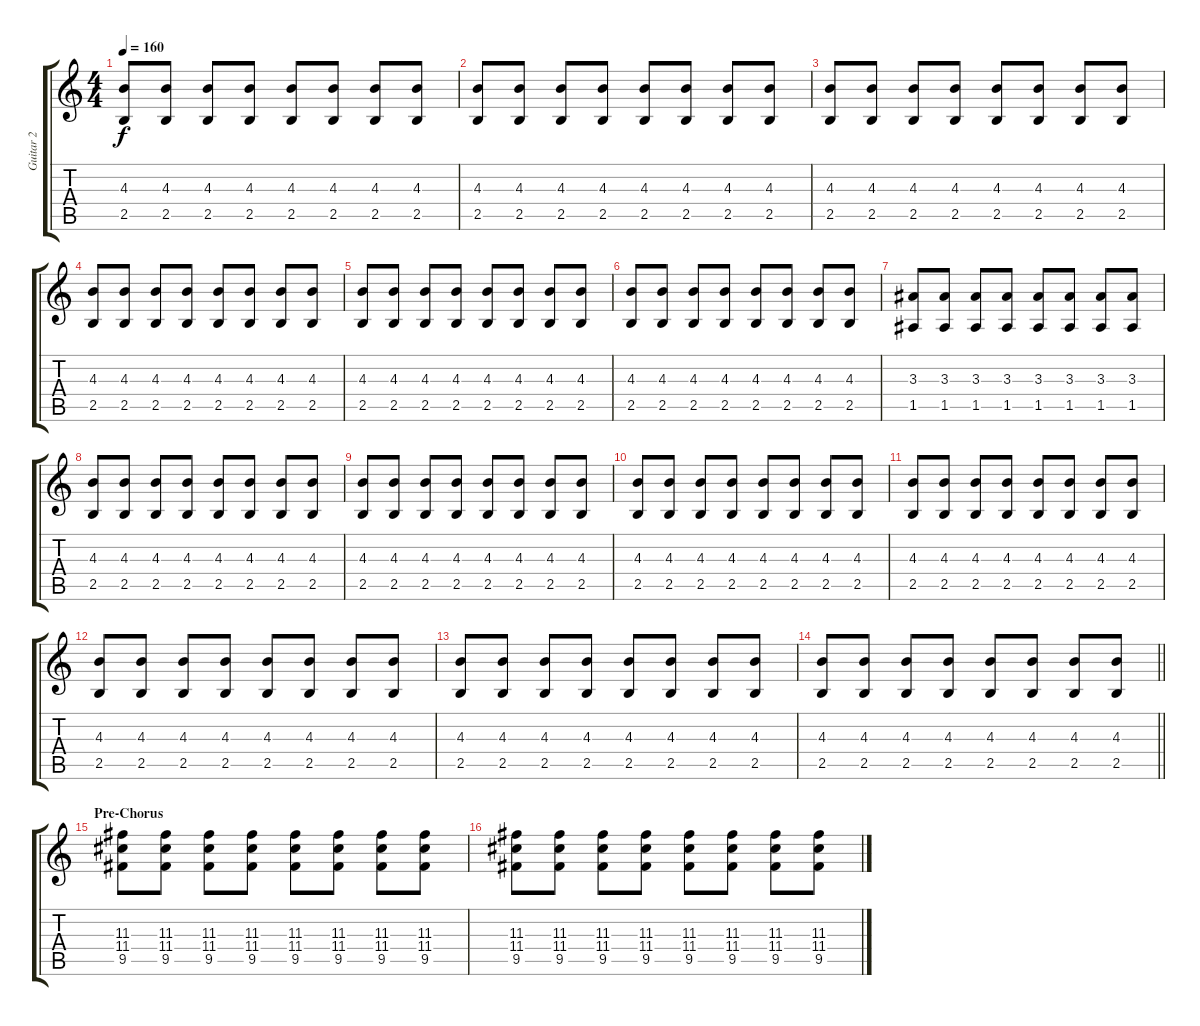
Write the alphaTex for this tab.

\track ("Guitar 2" "Guitar 2") {instrument distortionguitar}
\staff {score tabs}
\tuning (E4 B3 G3 D3 A2 E2) {hide}
\ts (4 4)
\tempo 160
\clef g2
\ks c
(4.3 2.5).8{dy f} (4.3 2.5).8 (4.3 2.5).8 (4.3 2.5).8 (4.3 2.5).8 (4.3 2.5).8 (4.3 2.5).8 (4.3 2.5).8 |
(4.3 2.5).8 (4.3 2.5).8 (4.3 2.5).8 (4.3 2.5).8 (4.3 2.5).8 (4.3 2.5).8 (4.3 2.5).8 (4.3 2.5).8 |
(4.3 2.5).8 (4.3 2.5).8 (4.3 2.5).8 (4.3 2.5).8 (4.3 2.5).8 (4.3 2.5).8 (4.3 2.5).8 (4.3 2.5).8 |
(4.3 2.5).8 (4.3 2.5).8 (4.3 2.5).8 (4.3 2.5).8 (4.3 2.5).8 (4.3 2.5).8 (4.3 2.5).8 (4.3 2.5).8 |
(4.3 2.5).8 (4.3 2.5).8 (4.3 2.5).8 (4.3 2.5).8 (4.3 2.5).8 (4.3 2.5).8 (4.3 2.5).8 (4.3 2.5).8 |
(4.3 2.5).8 (4.3 2.5).8 (4.3 2.5).8 (4.3 2.5).8 (4.3 2.5).8 (4.3 2.5).8 (4.3 2.5).8 (4.3 2.5).8 |
(3.3 1.5).8 (3.3 1.5).8 (3.3 1.5).8 (3.3 1.5).8 (3.3 1.5).8 (3.3 1.5).8 (3.3 1.5).8 (3.3 1.5).8 |
(4.3 2.5).8 (4.3 2.5).8 (4.3 2.5).8 (4.3 2.5).8 (4.3 2.5).8 (4.3 2.5).8 (4.3 2.5).8 (4.3 2.5).8 |
(4.3 2.5).8 (4.3 2.5).8 (4.3 2.5).8 (4.3 2.5).8 (4.3 2.5).8 (4.3 2.5).8 (4.3 2.5).8 (4.3 2.5).8 |
(4.3 2.5).8 (4.3 2.5).8 (4.3 2.5).8 (4.3 2.5).8 (4.3 2.5).8 (4.3 2.5).8 (4.3 2.5).8 (4.3 2.5).8 |
(4.3 2.5).8 (4.3 2.5).8 (4.3 2.5).8 (4.3 2.5).8 (4.3 2.5).8 (4.3 2.5).8 (4.3 2.5).8 (4.3 2.5).8 |
(4.3 2.5).8 (4.3 2.5).8 (4.3 2.5).8 (4.3 2.5).8 (4.3 2.5).8 (4.3 2.5).8 (4.3 2.5).8 (4.3 2.5).8 |
(4.3 2.5).8 (4.3 2.5).8 (4.3 2.5).8 (4.3 2.5).8 (4.3 2.5).8 (4.3 2.5).8 (4.3 2.5).8 (4.3 2.5).8 |
\barLineRight lightlight
(4.3 2.5).8 (4.3 2.5).8 (4.3 2.5).8 (4.3 2.5).8 (4.3 2.5).8 (4.3 2.5).8 (4.3 2.5).8 (4.3 2.5).8 |
\section ("" "Pre-Chorus")
(11.3 11.4 9.5).8 (11.3 11.4 9.5).8 (11.3 11.4 9.5).8 (11.3 11.4 9.5).8 (11.3 11.4 9.5).8 (11.3 11.4 9.5).8 (11.3 11.4 9.5).8 (11.3 11.4 9.5).8 |
(11.3 11.4 9.5).8 (11.3 11.4 9.5).8 (11.3 11.4 9.5).8 (11.3 11.4 9.5).8 (11.3 11.4 9.5).8 (11.3 11.4 9.5).8 (11.3 11.4 9.5).8 (11.3 11.4 9.5).8
